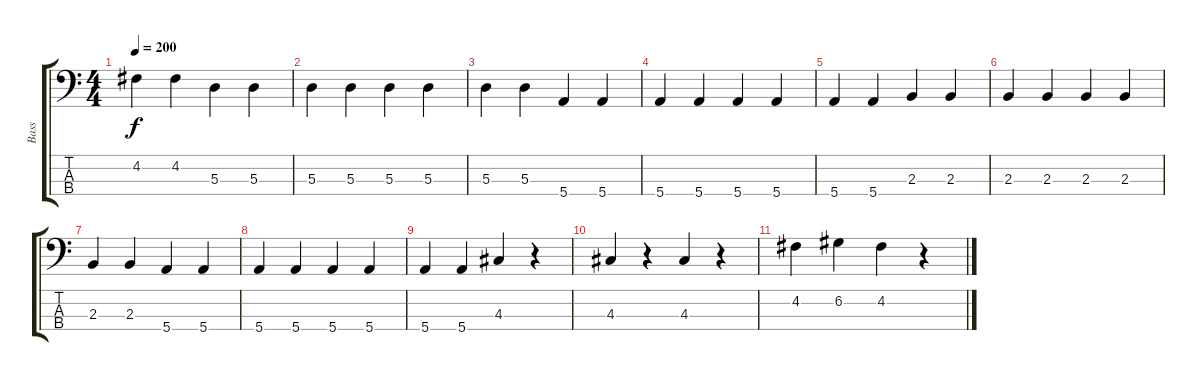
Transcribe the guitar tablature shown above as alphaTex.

\track ("Bass" "Bass") {instrument electricbassfinger}
\staff {score tabs}
\tuning (G2 D2 A1 E1) {hide}
\ts (4 4)
\tempo 200
\clef f4
\ks c
4.2.4{dy f} 4.2.4 5.3.4 5.3.4 |
5.3.4 5.3.4 5.3.4 5.3.4 |
5.3.4 5.3.4 5.4.4 5.4.4 |
5.4.4 5.4.4 5.4.4 5.4.4 |
5.4.4 5.4.4 2.3.4 2.3.4 |
2.3.4 2.3.4 2.3.4 2.3.4 |
2.3.4 2.3.4 5.4.4 5.4.4 |
5.4.4 5.4.4 5.4.4 5.4.4 |
5.4.4 5.4.4 4.3.4 r.4 |
4.3.4 r.4 4.3.4 r.4 |
4.2.4 6.2.4 4.2.4 r.4
